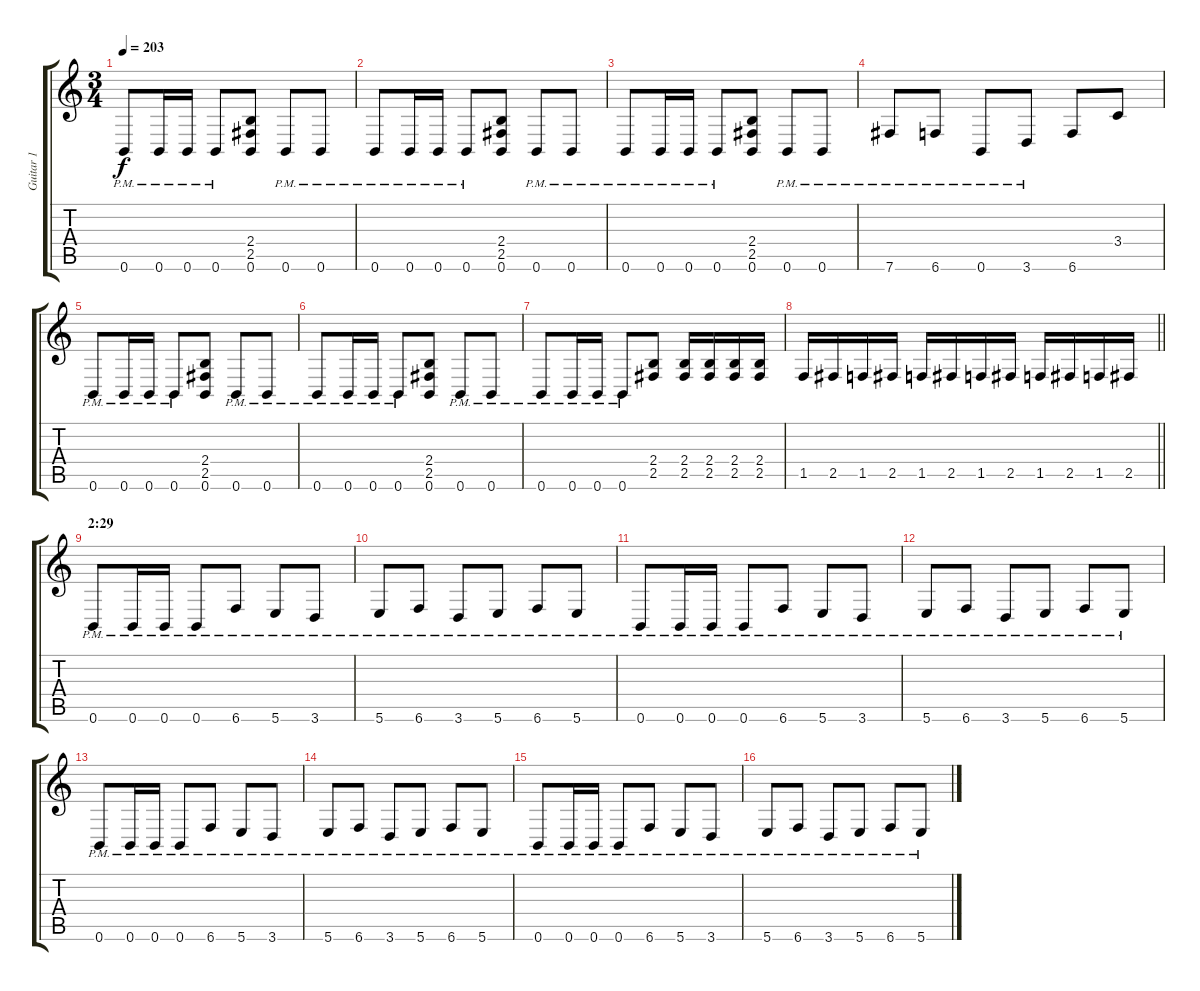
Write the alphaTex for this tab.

\track ("Guitar 1" "Guitar 1") {instrument distortionguitar}
\staff {score tabs}
\tuning (B3 Gb3 D3 A2 E2 B1) {hide}
\ts (3 4)
\tempo 203
\clef g2
\ks c
0.6{pm}.8{dy f} 0.6{pm}.16 0.6{pm}.16 0.6{pm}.8 (2.4 2.5 0.6).8 0.6{pm}.8 0.6{pm}.8 |
0.6{pm}.8 0.6{pm}.16 0.6{pm}.16 0.6{pm}.8 (2.4 2.5 0.6).8 0.6{pm}.8 0.6{pm}.8 |
0.6{pm}.8 0.6{pm}.16 0.6{pm}.16 0.6{pm}.8 (2.4 2.5 0.6).8 0.6{pm}.8 0.6{pm}.8 |
7.6{pm}.8 6.6{pm}.8 0.6{pm}.8 3.6{pm}.8 6.6.8 3.4.8 |
0.6{pm}.8 0.6{pm}.16 0.6{pm}.16 0.6{pm}.8 (2.4 2.5 0.6).8 0.6{pm}.8 0.6{pm}.8 |
0.6{pm}.8 0.6{pm}.16 0.6{pm}.16 0.6{pm}.8 (2.4 2.5 0.6).8 0.6{pm}.8 0.6{pm}.8 |
0.6{pm}.8 0.6{pm}.16 0.6{pm}.16 0.6{pm}.8 (2.4 2.5).8 (2.4 2.5).16 (2.4 2.5).16 (2.4 2.5).16 (2.4 2.5).16 |
\barLineRight lightlight
1.5.16 2.5.16 1.5.16 2.5.16 1.5.16 2.5.16 1.5.16 2.5.16 1.5.16 2.5.16 1.5.16 2.5.16 |
\section ("" "2:29")
0.6{pm}.8 0.6{pm}.16 0.6{pm}.16 0.6{pm}.8 6.6{pm}.8 5.6{pm}.8 3.6{pm}.8 |
5.6{pm}.8 6.6{pm}.8 3.6{pm}.8 5.6{pm}.8 6.6{pm}.8 5.6{pm}.8 |
0.6{pm}.8 0.6{pm}.16 0.6{pm}.16 0.6{pm}.8 6.6{pm}.8 5.6{pm}.8 3.6{pm}.8 |
5.6{pm}.8 6.6{pm}.8 3.6{pm}.8 5.6{pm}.8 6.6{pm}.8 5.6{pm}.8 |
0.6{pm}.8 0.6{pm}.16 0.6{pm}.16 0.6{pm}.8 6.6{pm}.8 5.6{pm}.8 3.6{pm}.8 |
5.6{pm}.8 6.6{pm}.8 3.6{pm}.8 5.6{pm}.8 6.6{pm}.8 5.6{pm}.8 |
0.6{pm}.8 0.6{pm}.16 0.6{pm}.16 0.6{pm}.8 6.6{pm}.8 5.6{pm}.8 3.6{pm}.8 |
5.6{pm}.8 6.6{pm}.8 3.6{pm}.8 5.6{pm}.8 6.6{pm}.8 5.6{pm}.8
